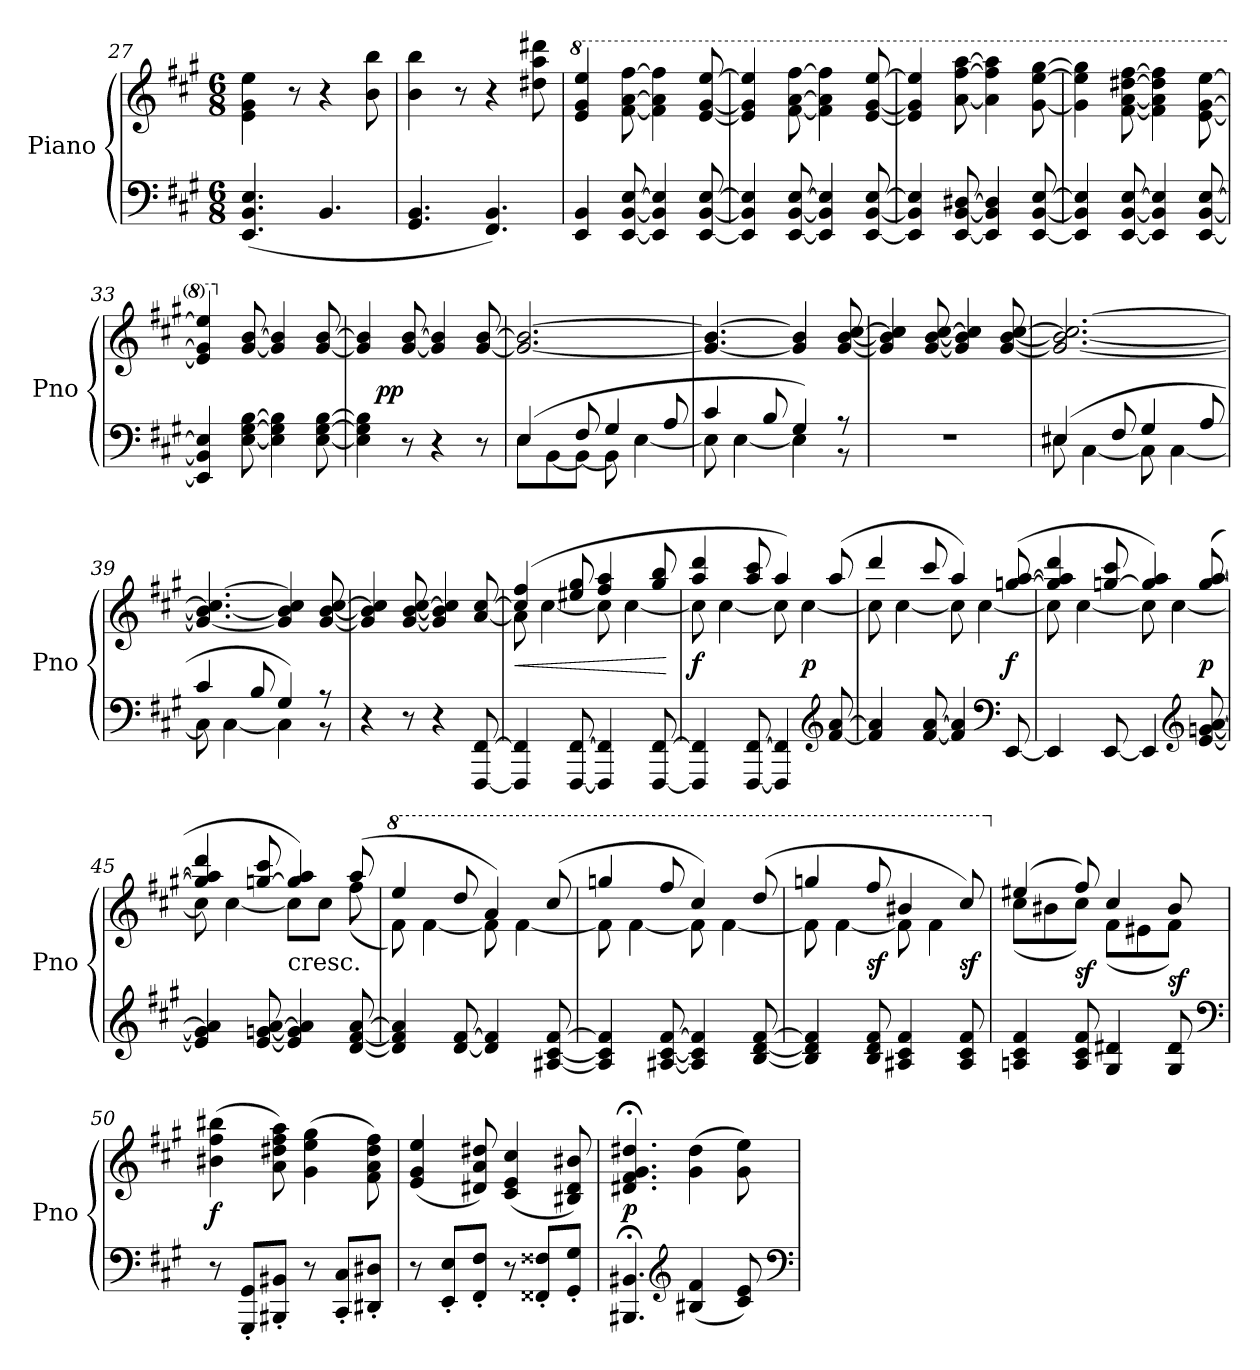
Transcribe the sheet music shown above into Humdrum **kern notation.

**kern	**kern	**dynam
*part1	*part1	*part1
*staff2	*staff1	*staff1/2
*I"Piano	*	*
*I'Pno	*	*
*clefF4	*clefG2	*
*k[f#c#g#]	*k[f#c#g#]	*
*A:	*A:	*
*M6/8	*M6/8	*
=27	=27	=27
(4.EE 4.BB 4.E	4e\ 4g#\ 4ee\	.
.	8r	.
4.BB	4r	.
.	8b 8bb	.
=28	=28	=28
4.GG# 4.BB	4b 4bb	.
.	8r	.
4.FF# 4.BB)	4r	.
.	8dd#X 8aa 8ddd#X	.
=29	=29	=29
*	*8va	*
4EE 4BB	4ee 4gg# 4eee	.
[8EE [8BB [8E	[8ff# [8aa [8fff#	.
4EE] 4BB] 4E]	4ff#] 4aa] 4fff#]	.
[8EE [8BB [8E	[8ee [8gg# [8eee	.
=30	=30	=30
4EE] 4BB] 4E]	4ee] 4gg#] 4eee]	.
[8EE [8BB [8E	[8ff# [8aa [8fff#	.
4EE] 4BB] 4E]	4ff#] 4aa] 4fff#]	.
[8EE [8BB [8E	[8ee [8gg# [8eee	.
=31	=31	=31
4EE] 4BB] 4E]	4ee] 4gg#] 4eee]	.
[8EE [8BB [8D#X	[8aa [8fff# [8aaa	.
4EE] 4BB] 4D#]	4aa] 4fff#] 4aaa]	.
[8EE [8BB [8E	[8gg# [8eee [8ggg#	.
=32	=32	=32
4EE] 4BB] 4E]	4gg#] 4eee] 4ggg#]	.
[8EE [8BB [8E	[8ff# [8aa [8ddd#X [8fff#	.
4EE] 4BB] 4E]	4ff#] 4aa] 4ddd#] 4fff#]	.
[8EE [8BB [8E	[8ee\ [8gg#\ [8eee\	.
=33	=33	=33
4EE] 4BB] 4E]	4ee] 4gg#] 4eee]	.
*	*X8va	*
[8E [8G# [8B	[8g# [8b	.
4E] 4G#] 4B]	4g#] 4b]	.
[8E [8G# [8B	[8g# [8b	.
=34	=34	=34
4E] 4G#] 4B]	4g#] 4b]	.
!	!	!LO:DY:rj
8r	[8g# [8b	pp
4r	4g#] 4b]	.
8r	[8g# [8b	.
=35	=35	=35
*^	*	*
(4E	8EL	2.g#_ 2.b_	.
.	[8BB	.	.
8F#	8BBJ_	.	.
4G#	8BB]	.	.
.	[4E	.	.
8A	.	.	.
=36	=36	=36	=36
4c#	8E]	4.g#_ 4.b_	.
.	[4E	.	.
8B	.	.	.
4G#)	4E]	4g#] 4b]	.
8r	8r	[8g# [8b [8cc#	.
*v	*v	*	*
=37	=37	=37
2.r	4g#] 4b] 4cc#]	.
.	[8g# [8b [8cc#	.
.	4g#] 4b] 4cc#]	.
.	[8g# [8b [8cc#	.
=38	=38	=38
*^	*	*
(4E#X	8E#X	2.g#_ 2.b_ 2.cc#_	.
.	[4C#	.	.
8F#	.	.	.
4G#	8C#]	.	.
.	[4C#	.	.
8A	.	.	.
=39	=39	=39	=39
4c#	8C#]	4.g#_ 4.b_ 4.cc#_	.
.	[4C#	.	.
8B	.	.	.
4G#)	4C#]	4g#] 4b] 4cc#]	.
8r	8r	[8g# [8b [8cc#	.
*v	*v	*	*
=40	=40	=40
4r	4g#] 4b] 4cc#]	.
8r	[8g# [8b [8cc#	.
4r	4g#] 4b] 4cc#]	.
[8FFF# [8FF#	[8a/ [8cc#/	.
=41	=41	=41
*	*^	*
4FFF#] 4FF#]	(4cc#] 4ff#	8a]	<
.	.	[4cc#	.
[8FFF# [8FF#	8ee#X 8gg#	.	.
4FFF#] 4FF#]	4ff# 4aa	8cc#]	.
.	.	[4cc#	.
[8FFF# [8FF#	8gg# 8bb	.	.
*	*v	*v	*
.	.	[
=42	=42	=42
*	*^	*
4FFF#] 4FF#]	4aa 4ddd	8cc#]	f
.	.	[4cc#	.
[8FFF# [8FF#	8aa 8ccc#	.	.
4FFF#] 4FF#]	4aa)	8cc#]	.
.	.	[4cc#	p
*clefG2	*	*	*
[8f# [8a	(8aa	.	.
=43	=43	=43	=43
4f#] 4a]	4ddd	8cc#]	.
.	.	[4cc#	.
[8f# [8a	8ccc#	.	.
4f#] 4a]	4aa)	8cc#]	.
.	.	[4cc#	.
*clefF4	*	*	*
[8EE	([8ggn [8aa	.	f
=44	=44	=44	=44
4EE]	4gg] 4aa] 4ddd	8cc#]	.
.	.	[4cc#	.
[8EE	[8ggn 8ccc#	.	.
4EE]	4gg] 4aa)	8cc#]	.
.	.	[4cc#	.
*clefG2	*	*	*
[8e [8gn [8a	([8gg [8aa	.	p
=45	=45	=45	=45
4e] 4g] 4a]	4gg] 4aa] 4ddd	8cc#]	.
.	.	[4cc#	.
[8e [8gn [8a	[8ggn 8ccc#	.	.
!	!LO:TX:c:t=cresc.	!	!
4e] 4g] 4a]	4gg] 4aa)	8cc#L]	.
.	.	8cc#J	.
[8d [8f# [8a	(8aa	(8ff#	.
=46	=46	=46	=46
*	*8va	*	*
4d] 4f#] 4a]	4eee	8ff#)	.
.	.	[4ff#	.
[8d [8f#	8ddd	.	.
4d] 4f#]	4aa)	8ff#]	.
.	.	[4ff#	.
[8A#X [8c# [8f#	(8ccc#	.	.
=47	=47	=47	=47
4A#] 4c#] 4f#]	4gggn	8ff#]	.
.	.	[4ff#	.
[8A#X [8c# [8f#	8fff#	.	.
4A#] 4c#] 4f#]	4ccc#)	8ff#]	.
.	.	[4ff#	.
[8B [8d [8f#	(8ddd	.	.
=48	=48	=48	=48
4B] 4d] 4f#]	4gggn	8ff#]	.
.	.	[4ff#	.
8B 8d 8f#	8fff#	.	sf
4A#X 4c# 4f#	4bb#X	8ff#]	.
.	.	4ff#	.
8A# 8c# 8f#	8ccc#)	.	sf
=49	=49	=49	=49
*	*X8va	*	*
4An 4c# 4f#	(4ee#X	(8cc#L	.
.	.	8b#X	.
8A 8c# 8f#	8ff#)	8cc#J)	sf
4G# 4d#X	4cc#	(8f#L	.
.	.	8e#X	.
8G# 8d#	8b#	8f#J)	sf
*	*v	*v	*
*clefF4	*	*
=50	=50	=50
8r	(4b#X 4ff# 4bb#X	f
8GGG#' 8GG#'L	.	.
8BBB#X' 8BB#X'J	8a 8dd#X 8ff# 8aa)	.
8r	(4g# 4ee 4gg#	.
8CC#' 8C#'L	.	.
8DD#X' 8D#X'J	8f# 8a 8dd# 8ff#)	.
=51	=51	=51
8r	(4e 4g# 4ee	.
8EE' 8E'L	.	.
8FF#' 8F#'J	8d#X 8a 8dd#X)	.
8r	(4c# 4e 4cc#	.
8FF##X' 8F##X'L	.	.
8GG#' 8G#'J	8B#X 8d# 8b#X)	.
=52	=52	=52
4.BBB#X;< 4.BB#X;<	4.d#X;< 4.f#;< 4.g#;< 4.dd#X;<	p
*clefG2	*	*
(4B#X 4f#	(4g# 4dd#	.
8c# 8e)	8g# 8ee)	.
*clefF4	*	*
=	=	=
*-	*-	*-
